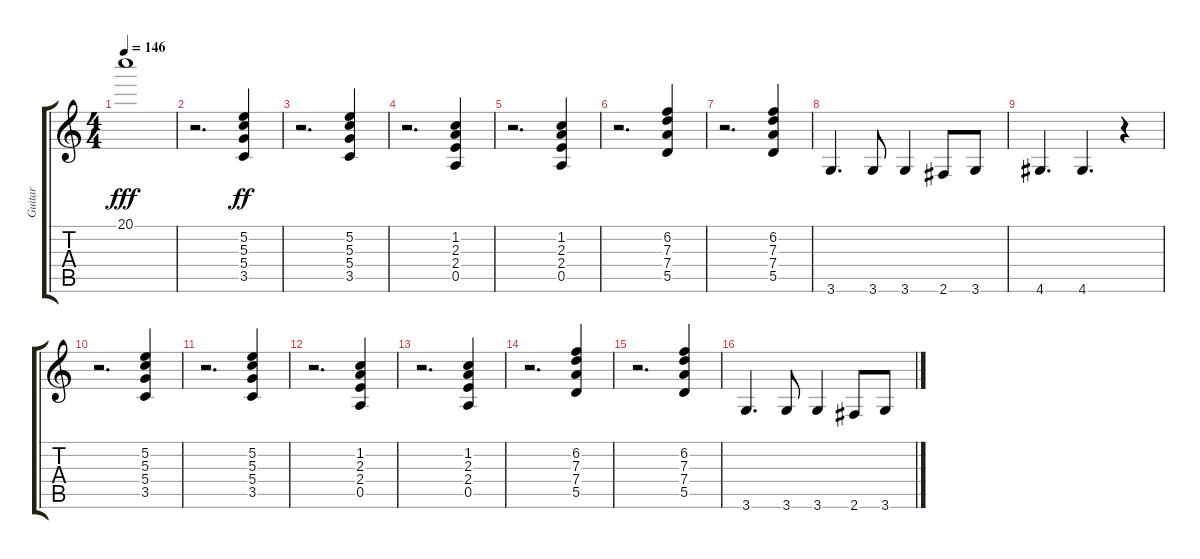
\track ("Guitar" "Guitar") {instrument overdrivenguitar}
\staff {score tabs}
\tuning (E4 B3 G3 D3 A2 E2) {hide}
\ts (4 4)
\tempo 146
\clef g2
\ks c
20.1.1{dy fff} |
r.2{d} (5.2 5.3 5.4 3.5).4{dy ff instrument distortionguitar} |
r.2{d} (5.2 5.3 5.4 3.5).4 |
r.2{d} (1.2 2.3 2.4 0.5).4 |
r.2{d} (1.2 2.3 2.4 0.5).4 |
r.2{d} (6.2 7.3 7.4 5.5).4 |
r.2{d} (6.2 7.3 7.4 5.5).4 |
3.6.4{d instrument overdrivenguitar} 3.6.8 3.6.4 2.6.8 3.6.8 |
4.6.4{d} 4.6.4{d} r.4 |
r.2{d} (5.2 5.3 5.4 3.5).4{instrument distortionguitar} |
r.2{d} (5.2 5.3 5.4 3.5).4 |
r.2{d} (1.2 2.3 2.4 0.5).4 |
r.2{d} (1.2 2.3 2.4 0.5).4 |
r.2{d} (6.2 7.3 7.4 5.5).4 |
r.2{d} (6.2 7.3 7.4 5.5).4 |
3.6.4{d instrument overdrivenguitar} 3.6.8 3.6.4 2.6.8 3.6.8
